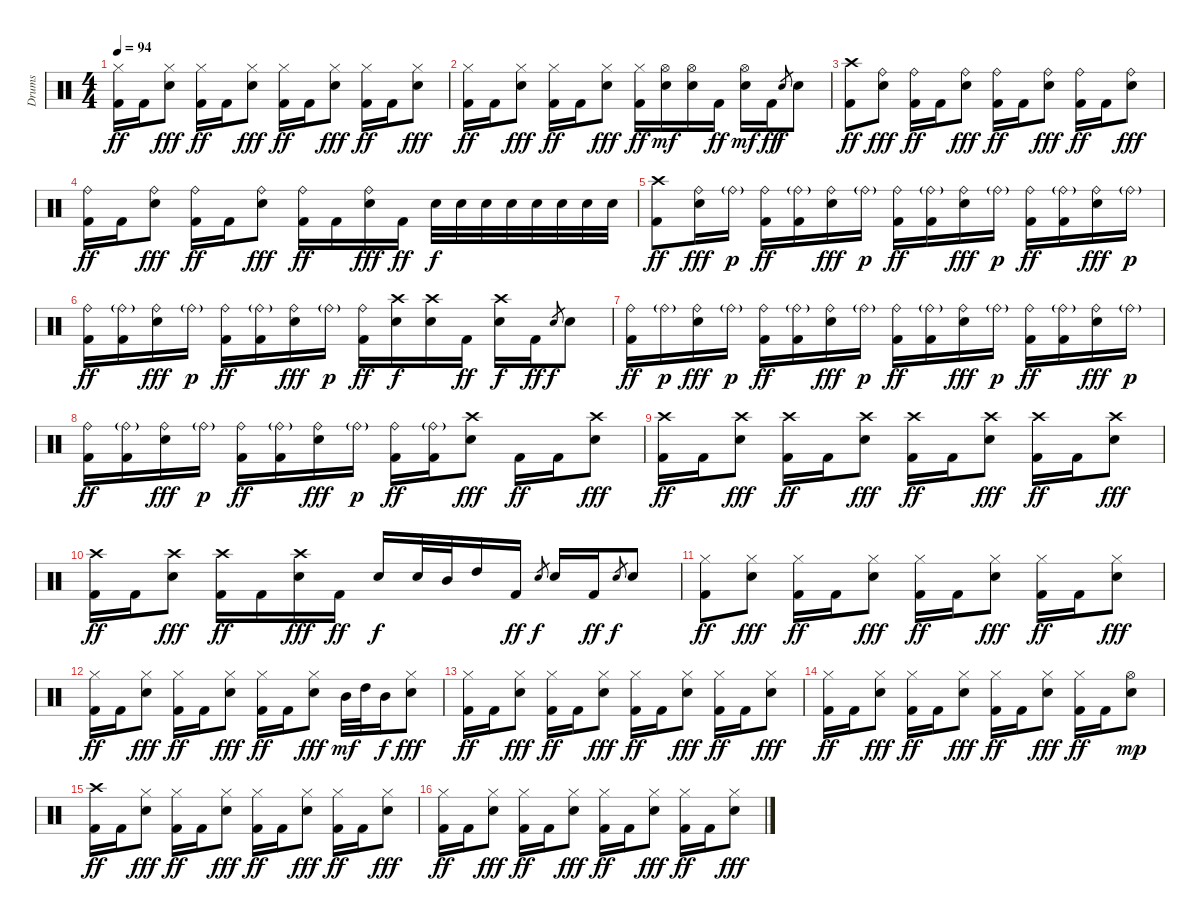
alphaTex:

\track ("Drums" "Drums") {instrument percussion}
\staff {score}
\articulation defaults
\ts (4 4)
\tempo 94
\clef neutral
\ks c
("Hi-Hat (closed)" "Kick (hit) 2").16{dy ff} "Kick (hit) 2".16 ("Hi-Hat (closed)" "Electric Snare (hit)").8{dy fff} ("Hi-Hat (closed)" "Kick (hit) 2").16{dy ff} "Kick (hit) 2".16 ("Hi-Hat (closed)" "Electric Snare (hit)").8{dy fff} ("Hi-Hat (closed)" "Kick (hit) 2").16{dy ff} "Kick (hit) 2".16 ("Hi-Hat (closed)" "Electric Snare (hit)").8{dy fff} ("Hi-Hat (closed)" "Kick (hit) 2").16{dy ff} "Kick (hit) 2".16 ("Hi-Hat (closed)" "Electric Snare (hit)").8{dy fff} |
("Hi-Hat (closed)" "Kick (hit) 2").16{dy ff} "Kick (hit) 2".16 ("Hi-Hat (closed)" "Electric Snare (hit)").8{dy fff} ("Hi-Hat (closed)" "Kick (hit) 2").16{dy ff} "Kick (hit) 2".16 ("Hi-Hat (closed)" "Electric Snare (hit)").8{dy fff} ("Hi-Hat (closed)" "Kick (hit) 2").16{dy ff} ("Hi-Hat (open)" "Electric Snare (hit)").16{dy mf} ("Hi-Hat (open)" "Electric Snare (hit)").16 "Kick (hit) 2".16{dy ff} ("Hi-Hat (open)" "Electric Snare (hit)").16{dy mf} "Kick (hit) 2".16{dy ff} "Electric Snare (hit)".8{gr dy f} "Electric Snare (hit)".8 |
("Crash high (hit)" "Kick (hit) 2").8{dy ff} ("Ride (bell)" "Electric Snare (hit)").8{dy fff} ("Ride (bell)" "Kick (hit) 2").16{dy ff} "Kick (hit) 2".16 ("Ride (bell)" "Electric Snare (hit)").8{dy fff} ("Ride (bell)" "Kick (hit) 2").16{dy ff} "Kick (hit) 2".16 ("Ride (bell)" "Electric Snare (hit)").8{dy fff} ("Ride (bell)" "Kick (hit) 2").16{dy ff} "Kick (hit) 2".16 ("Ride (bell)" "Electric Snare (hit)").8{dy fff} |
("Ride (bell)" "Kick (hit) 2").16{dy ff} "Kick (hit) 2".16 ("Ride (bell)" "Electric Snare (hit)").8{dy fff} ("Ride (bell)" "Kick (hit) 2").16{dy ff} "Kick (hit) 2".16 ("Ride (bell)" "Electric Snare (hit)").8{dy fff} ("Ride (bell)" "Kick (hit) 2").16{dy ff} "Kick (hit) 2".16 ("Ride (bell)" "Electric Snare (hit)").16{dy fff} "Kick (hit) 2".16{dy ff} "Electric Snare (hit)".32{dy f} "Electric Snare (hit)".32 "Electric Snare (hit)".32 "Electric Snare (hit)".32 "Electric Snare (hit)".32 "Electric Snare (hit)".32 "Electric Snare (hit)".32 "Electric Snare (hit)".32 |
("Crash high (hit)" "Kick (hit) 2").8{dy ff} ("Ride (bell)" "Electric Snare (hit)").16{dy fff} "Ride (bell)"{g}.16{dy p} ("Ride (bell)" "Kick (hit) 2").16{dy ff} ("Ride (bell)"{g} "Kick (hit) 2").16 ("Ride (bell)" "Electric Snare (hit)").16{dy fff} "Ride (bell)"{g}.16{dy p} ("Ride (bell)" "Kick (hit) 2").16{dy ff} ("Ride (bell)"{g} "Kick (hit) 2").16 ("Ride (bell)" "Electric Snare (hit)").16{dy fff} "Ride (bell)"{g}.16{dy p} ("Ride (bell)" "Kick (hit) 2").16{dy ff} ("Ride (bell)"{g} "Kick (hit) 2").16 ("Ride (bell)" "Electric Snare (hit)").16{dy fff} "Ride (bell)"{g}.16{dy p} |
("Ride (bell)" "Kick (hit) 2").16{dy ff} ("Ride (bell)"{g} "Kick (hit) 2").16 ("Ride (bell)" "Electric Snare (hit)").16{dy fff} "Ride (bell)"{g}.16{dy p} ("Ride (bell)" "Kick (hit) 2").16{dy ff} ("Ride (bell)"{g} "Kick (hit) 2").16 ("Ride (bell)" "Electric Snare (hit)").16{dy fff} "Ride (bell)"{g}.16{dy p} ("Ride (bell)" "Kick (hit) 2").16{dy ff} ("Crash high (hit)" "Electric Snare (hit)").16{dy f} ("Crash high (hit)" "Electric Snare (hit)").16 "Kick (hit) 2".16{dy ff} ("Crash high (hit)" "Electric Snare (hit)").16{dy f} "Kick (hit) 2".16{dy ff} "Electric Snare (hit)".8{gr dy f} "Electric Snare (hit)".8 |
("Ride (bell)" "Kick (hit) 2").16{dy ff} "Ride (bell)"{g}.16{dy p} ("Ride (bell)" "Electric Snare (hit)").16{dy fff} "Ride (bell)"{g}.16{dy p} ("Ride (bell)" "Kick (hit) 2").16{dy ff} ("Ride (bell)"{g} "Kick (hit) 2").16 ("Ride (bell)" "Electric Snare (hit)").16{dy fff} "Ride (bell)"{g}.16{dy p} ("Ride (bell)" "Kick (hit) 2").16{dy ff} ("Ride (bell)"{g} "Kick (hit) 2").16 ("Ride (bell)" "Electric Snare (hit)").16{dy fff} "Ride (bell)"{g}.16{dy p} ("Ride (bell)" "Kick (hit) 2").16{dy ff} ("Ride (bell)"{g} "Kick (hit) 2").16 ("Ride (bell)" "Electric Snare (hit)").16{dy fff} "Ride (bell)"{g}.16{dy p} |
("Ride (bell)" "Kick (hit) 2").16{dy ff} ("Ride (bell)"{g} "Kick (hit) 2").16 ("Ride (bell)" "Electric Snare (hit)").16{dy fff} "Ride (bell)"{g}.16{dy p} ("Ride (bell)" "Kick (hit) 2").16{dy ff} ("Ride (bell)"{g} "Kick (hit) 2").16 ("Ride (bell)" "Electric Snare (hit)").16{dy fff} "Ride (bell)"{g}.16{dy p} ("Ride (bell)" "Kick (hit) 2").16{dy ff} ("Ride (bell)"{g} "Kick (hit) 2").16 ("Crash high (hit)" "Electric Snare (hit)").8{dy fff} "Kick (hit) 2".16{dy ff} "Kick (hit) 2".16 ("Crash high (hit)" "Electric Snare (hit)").8{dy fff} |
("Crash high (hit)" "Kick (hit) 2").16{dy ff} "Kick (hit) 2".16 ("Crash high (hit)" "Electric Snare (hit)").8{dy fff} ("Crash high (hit)" "Kick (hit) 2").16{dy ff} "Kick (hit) 2".16 ("Crash high (hit)" "Electric Snare (hit)").8{dy fff} ("Crash high (hit)" "Kick (hit) 2").16{dy ff} "Kick (hit) 2".16 ("Crash high (hit)" "Electric Snare (hit)").8{dy fff} ("Crash high (hit)" "Kick (hit) 2").16{dy ff} "Kick (hit) 2".16 ("Crash high (hit)" "Electric Snare (hit)").8{dy fff} |
("Crash high (hit)" "Kick (hit) 2").16{dy ff} "Kick (hit) 2".16 ("Crash high (hit)" "Electric Snare (hit)").8{dy fff} ("Crash high (hit)" "Kick (hit) 2").16{dy ff} "Kick (hit) 2".16 ("Crash high (hit)" "Electric Snare (hit)").16{dy fff} "Kick (hit) 2".16{dy ff} "Electric Snare (hit)".16{dy f} "Electric Snare (hit)".32 "Mid Tom (hit)".32 "High Tom (hit)".16 "Kick (hit) 2".16{dy ff} "Electric Snare (hit)".8{gr dy f} "Electric Snare (hit)".16 "Kick (hit) 2".16{dy ff} "Electric Snare (hit)".8{gr dy f} "Electric Snare (hit)".8 |
("Hi-Hat (closed)" "Kick (hit) 2").8{dy ff} ("Hi-Hat (closed)" "Electric Snare (hit)").8{dy fff} ("Hi-Hat (closed)" "Kick (hit) 2").16{dy ff} "Kick (hit) 2".16 ("Hi-Hat (closed)" "Electric Snare (hit)").8{dy fff} ("Hi-Hat (closed)" "Kick (hit) 2").16{dy ff} "Kick (hit) 2".16 ("Hi-Hat (closed)" "Electric Snare (hit)").8{dy fff} ("Hi-Hat (closed)" "Kick (hit) 2").16{dy ff} "Kick (hit) 2".16 ("Hi-Hat (closed)" "Electric Snare (hit)").8{dy fff} |
("Hi-Hat (closed)" "Kick (hit) 2").16{dy ff} "Kick (hit) 2".16 ("Hi-Hat (closed)" "Electric Snare (hit)").8{dy fff} ("Hi-Hat (closed)" "Kick (hit) 2").16{dy ff} "Kick (hit) 2".16 ("Hi-Hat (closed)" "Electric Snare (hit)").8{dy fff} ("Hi-Hat (closed)" "Kick (hit) 2").16{dy ff} "Kick (hit) 2".16 ("Hi-Hat (closed)" "Electric Snare (hit)").8{dy fff} "Mid Tom (hit)".32{dy mf} "High Tom (hit)".32 "Mid Tom (hit)".16{dy f} ("Hi-Hat (closed)" "Electric Snare (hit)").8{dy fff} |
("Hi-Hat (closed)" "Kick (hit) 2").16{dy ff} "Kick (hit) 2".16 ("Hi-Hat (closed)" "Electric Snare (hit)").8{dy fff} ("Hi-Hat (closed)" "Kick (hit) 2").16{dy ff} "Kick (hit) 2".16 ("Hi-Hat (closed)" "Electric Snare (hit)").8{dy fff} ("Hi-Hat (closed)" "Kick (hit) 2").16{dy ff} "Kick (hit) 2".16 ("Hi-Hat (closed)" "Electric Snare (hit)").8{dy fff} ("Hi-Hat (closed)" "Kick (hit) 2").16{dy ff} "Kick (hit) 2".16 ("Hi-Hat (closed)" "Electric Snare (hit)").8{dy fff} |
("Hi-Hat (closed)" "Kick (hit) 2").16{dy ff} "Kick (hit) 2".16 ("Hi-Hat (closed)" "Electric Snare (hit)").8{dy fff} ("Hi-Hat (closed)" "Kick (hit) 2").16{dy ff} "Kick (hit) 2".16 ("Hi-Hat (closed)" "Electric Snare (hit)").8{dy fff} ("Hi-Hat (closed)" "Kick (hit) 2").16{dy ff} "Kick (hit) 2".16 ("Hi-Hat (closed)" "Electric Snare (hit)").8{dy fff} ("Hi-Hat (closed)" "Kick (hit) 2").16{dy ff} "Kick (hit) 2".16 ("Hi-Hat (open)" "Electric Snare (hit)").8{dy mp} |
("Crash high (hit)" "Kick (hit) 2").16{dy ff} "Kick (hit) 2".16 ("Hi-Hat (closed)" "Electric Snare (hit)").8{dy fff} ("Hi-Hat (closed)" "Kick (hit) 2").16{dy ff} "Kick (hit) 2".16 ("Hi-Hat (closed)" "Electric Snare (hit)").8{dy fff} ("Hi-Hat (closed)" "Kick (hit) 2").16{dy ff} "Kick (hit) 2".16 ("Hi-Hat (closed)" "Electric Snare (hit)").8{dy fff} ("Hi-Hat (closed)" "Kick (hit) 2").16{dy ff} "Kick (hit) 2".16 ("Hi-Hat (closed)" "Electric Snare (hit)").8{dy fff} |
("Hi-Hat (closed)" "Kick (hit) 2").16{dy ff} "Kick (hit) 2".16 ("Hi-Hat (closed)" "Electric Snare (hit)").8{dy fff} ("Hi-Hat (closed)" "Kick (hit) 2").16{dy ff} "Kick (hit) 2".16 ("Hi-Hat (closed)" "Electric Snare (hit)").8{dy fff} ("Hi-Hat (closed)" "Kick (hit) 2").16{dy ff} "Kick (hit) 2".16 ("Hi-Hat (closed)" "Electric Snare (hit)").8{dy fff} ("Hi-Hat (closed)" "Kick (hit) 2").16{dy ff} "Kick (hit) 2".16 ("Hi-Hat (closed)" "Electric Snare (hit)").8{dy fff}
